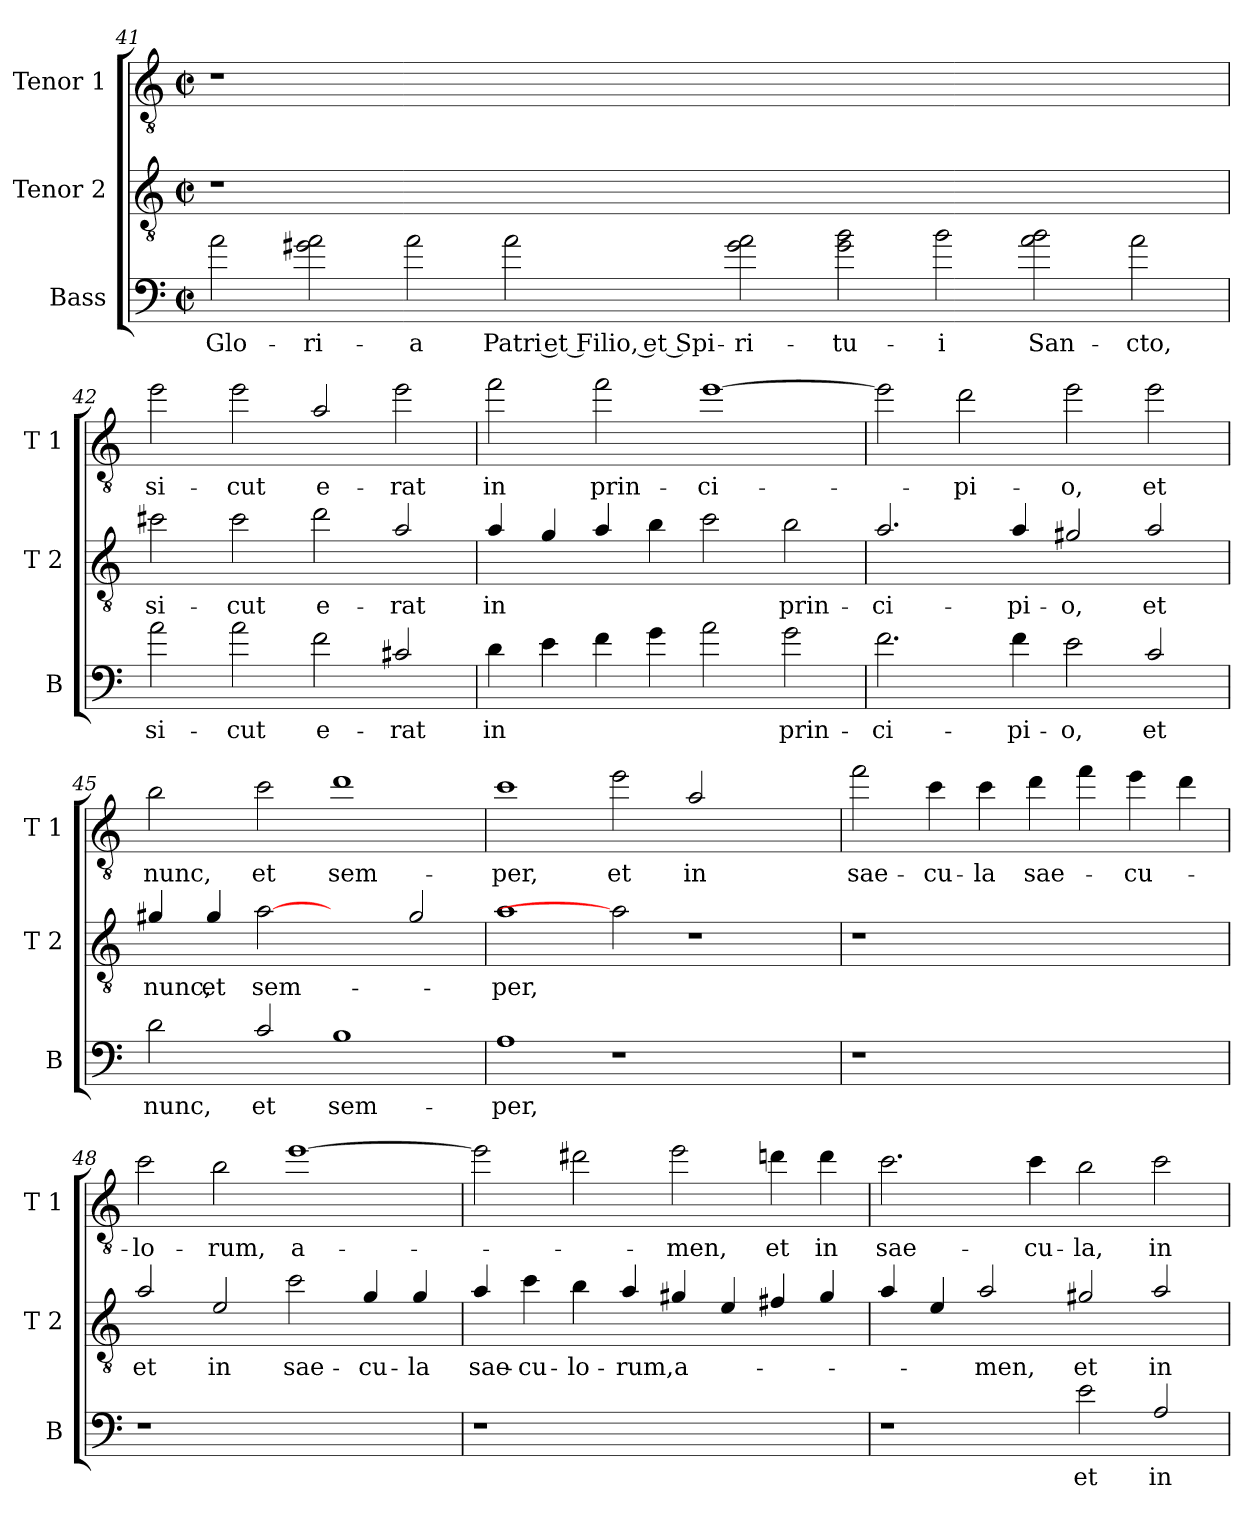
**kern	**text	**kern	**text	**kern	**text
*part3	*part3	*part2	*part2	*part1	*part1
*staff3	*staff3	*staff2	*staff2	*staff1	*staff1
*I"Bass	*	*I"Tenor 2	*	*I"Tenor 1	*
*I'B	*	*I'T 2	*	*I'T 1	*
!!LO:PB:g=z
*clefF4	*	*clefGv2	*	*clefGv2	*
*ITrd7c12	*	*ITrd7c12	*	*ITrd7c12	*
*k[]	*	*k[]	*	*k[]	*
*C:	*	*C:	*	*C:	*
*M2/2	*	*M2/2	*	*M2/2	*
*met(c|)	*	*met(c|)	*	*met(c|)	*
=41	=41	=41	=41	=41	=41
!	!LO:LY:b	!	!	!	!
2A	Glo-	1r	.	1r	.
!	!LO:LY:b	!	!	!	!
2G#X 2A	-ri-	.	.	.	.
!	!LO:LY:b	!	!	!	!
2A	-a	2%7ryy	.	2%7ryy	.
!	!LO:LY:b	!	!	!	!
2A\	Patri et Filio, et Spi-	.	.	.	.
!	!LO:LY:b	!	!	!	!
2G# 2A	-ri-	.	.	.	.
!	!LO:LY:b	!	!	!	!
2G# 2B	-tu-	.	.	.	.
!	!LO:LY:b	!	!	!	!
2B	-i	.	.	.	.
!	!LO:LY:b	!	!	!	!
2A 2B	San-	.	.	.	.
!	!LO:LY:b	!	!	!	!
2A	-cto,	.	.	.	.
=42	=42	=42	=42	=42	=42
!	!LO:LY:b	!	!LO:LY:b	!	!LO:LY:b
2A\	si-	2c#X\	si-	2e\	si-
!	!LO:LY:b	!	!LO:LY:b	!	!LO:LY:b
2A\	-cut	2c#\	-cut	2e\	-cut
!	!LO:LY:b	!	!LO:LY:b	!	!LO:LY:b
2F\	e-	2d\	e-	2A/	e-
!	!LO:LY:b	!	!LO:LY:b	!	!LO:LY:b
2C#X/	-rat	2A/	-rat	2e\	-rat
=43	=43	=43	=43	=43	=43
!	!LO:LY:b	!	!LO:LY:b	!	!LO:LY:b
4D\	in	4A/	in	2f\	in
4E\	.	4G/	.	.	.
!	!	!	!	!	!LO:LY:b
4F\	.	4A/	.	2f\	prin-
4G\	.	4B\	.	.	.
!	!	!	!	!	!LO:LY:b
2A\	.	2c\	.	[1e	-ci-
!	!LO:LY:b	!	!LO:LY:b	!	!
2G\	prin-	2B\	prin-	.	.
!!LO:LB:g=z
=44	=44	=44	=44	=44	=44
!	!LO:LY:b	!	!LO:LY:b	!	!
2.F\	-ci-	2.A/	-ci-	2e\]	.
!	!	!	!	!	!LO:LY:b
.	.	.	.	2d\	-pi-
!	!LO:LY:b	!	!LO:LY:b	!	!
4F\	-pi-	4A/	-pi-	.	.
!	!LO:LY:b	!	!LO:LY:b	!	!LO:LY:b
2E\	-o,	2G#X/	-o,	2e\	-o,
!	!LO:LY:b	!	!LO:LY:b	!	!LO:LY:b
2C/	et	2A/	et	2e\	et
=45	=45	=45	=45	=45	=45
!	!LO:LY:b	!	!LO:LY:b	!	!LO:LY:b
2D\	nunc,	4G#X/	nunc,	2B\	nunc,
!	!	!	!LO:LY:b	!	!
.	.	4G#/	et	.	.
!	!LO:LY:b	!	!LO:LY:b	!	!LO:LY:b
2C/	et	[2A	sem-	2c\	et
!	!LO:LY:b	!	!	!	!LO:LY:b
1BB	sem-	2ryy	.	1d	sem-
.	.	2G#/	.	.	.
=46	=46	=46	=46	=46	=46
!	!LO:LY:b	!	!LO:LY:b	!	!LO:LY:b
1AA	-per,	1A	-per,	1c	-per,
!	!	!	!	!	!LO:LY:b
1r	.	2A]	.	2e\	et
!	!	!	!	!	!LO:LY:b
.	.	1r	.	2A/	in
2ryy	.	.	.	2ryy	.
=47	=47	=47	=47	=47	=47
!	!	!	!	!	!LO:LY:b
1r	.	1r	.	2f\	sae-
!	!	!	!	!	!LO:LY:b
.	.	.	.	4c\	-cu-
!	!	!	!	!	!LO:LY:b
.	.	.	.	4c\	-la
!	!	!	!	!	!LO:LY:b
1ryy	.	1ryy	.	4d\	sae-
.	.	.	.	4f\	.
!	!	!	!	!	!LO:LY:b
.	.	.	.	4e\	-cu-
.	.	.	.	4d\	.
=48	=48	=48	=48	=48	=48
!	!	!	!LO:LY:b	!	!LO:LY:b
1r	.	2A/	et	2c\	-lo-
!	!	!	!LO:LY:b	!	!LO:LY:b
.	.	2E/	in	2B\	-rum,
!	!	!	!LO:LY:b	!	!LO:LY:b
1ryy	.	2c\	sae-	[1e	a-
!	!	!	!LO:LY:b	!	!
.	.	4G/	-cu-	.	.
!	!	!	!LO:LY:b	!	!
.	.	4G/	-la	.	.
=49	=49	=49	=49	=49	=49
!	!	!	!LO:LY:b	!	!
1r	.	4A/	sae-	2e\]	.
!	!	!	!LO:LY:b	!	!
.	.	4c\	-cu-	.	.
!	!	!	!LO:LY:b	!	!
.	.	4B\	-lo-	2d#X\	.
!	!	!	!LO:LY:b	!	!
.	.	4A/	-rum,	.	.
!	!	!	!LO:LY:b	!	!LO:LY:b
1ryy	.	4G#X/	a-	2e\	-men,
.	.	4E/	.	.	.
!	!	!	!	!	!LO:LY:b
.	.	4F#X/	.	4dn\	et
!	!	!	!	!	!LO:LY:b
.	.	4G#/	.	4d\	in
!!LO:LB:g=z
=50	=50	=50	=50	=50	=50
!	!	!	!	!	!LO:LY:b
1r	.	4A/	.	2.c\	sae-
.	.	4E/	.	.	.
!	!	!	!LO:LY:b	!	!
.	.	2A/	-men,	.	.
!	!	!	!	!	!LO:LY:b
.	.	.	.	4c\	-cu-
!	!LO:LY:b	!	!LO:LY:b	!	!LO:LY:b
2E\	et	2G#X/	et	2B\	-la,
!	!LO:LY:b	!	!LO:LY:b	!	!LO:LY:b
2AA/	in	2A/	in	2c\	in
=	=	=	=	=	=
*-	*-	*-	*-	*-	*-
